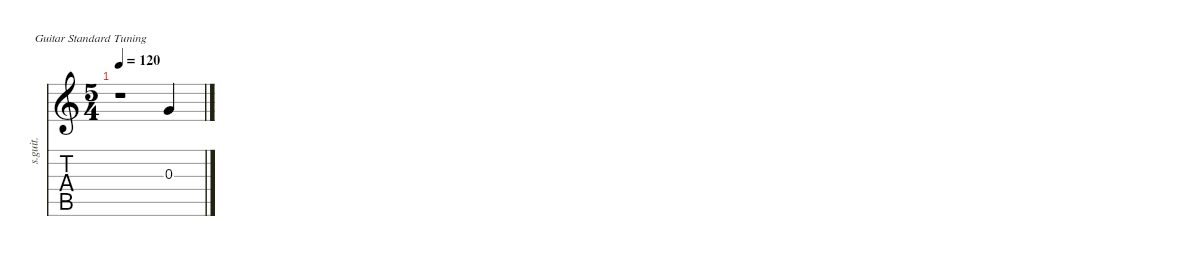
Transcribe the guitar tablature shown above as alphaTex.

\defaultSystemsLayout 4
\hideDynamics
\bracketExtendMode nobrackets
\otherSystemsTrackNameOrientation horizontal
\track ("Full right" "s.guit.") {instrument acousticguitarsteel}
\staff {score tabs}
\tuning (E4 B3 G3 D3 A2 E2)
\ts (5 4)
\beaming (8 6 4)
\tempo 120
\clef g2
\ks c
r.1{dy mf instrument acousticguitarsteel beam Down} 0.3.4{beam Up}
